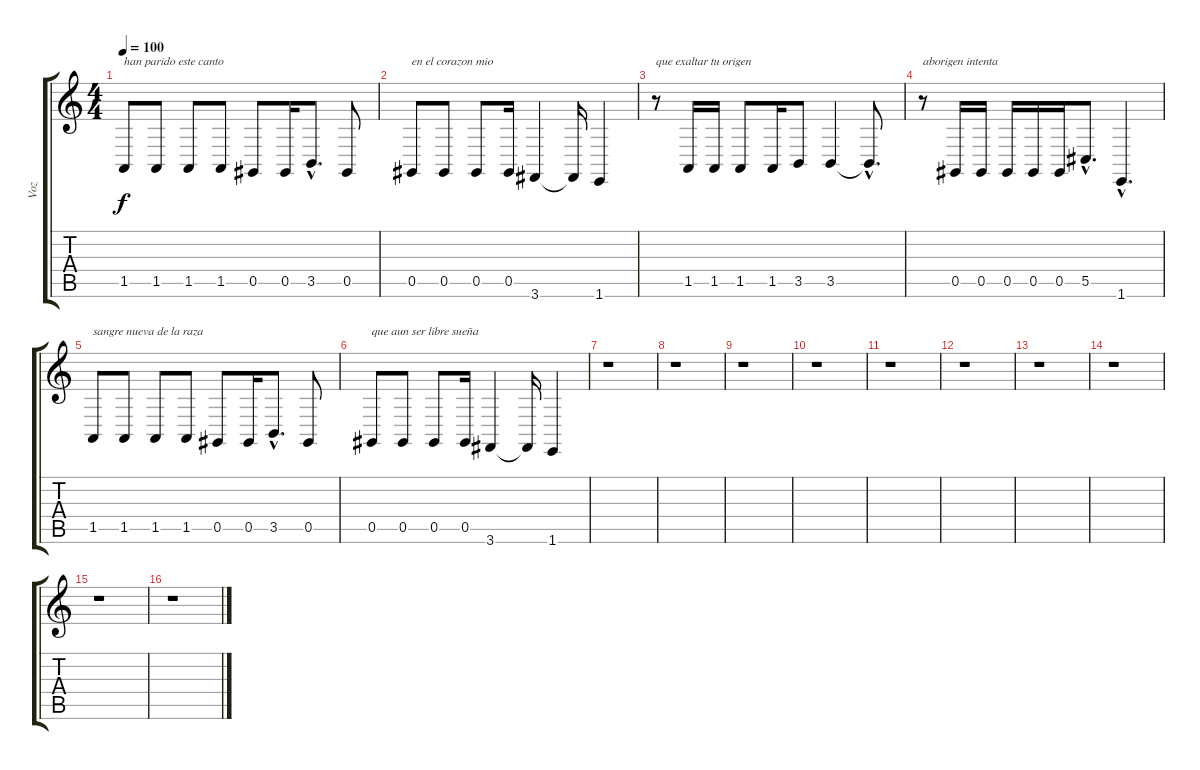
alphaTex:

\track ("Voz" "Voz") {instrument cello}
\staff {score tabs}
\tuning (Eb4 Bb3 Gb3 Db3 Ab2 Eb2) {hide}
\ts (4 4)
\tempo 100
\clef g2
\ks c
1.5.8{txt "han parido este canto" dy f} 1.5.8 1.5.8 1.5.8 0.5.8 0.5.16 3.5{hac}.8{d} 0.5.8 |
0.5.8{txt "en el corazon mio"} 0.5.8 0.5.8 0.5.16 3.6.4 3.6{t}.16 1.6.4 |
r.8{txt "que exaltar tu origen"} 1.5.16 1.5.16 1.5.8 1.5.16 3.5.8 3.5.4 3.5{hac t}.8{d} |
r.8{txt "aborigen intenta"} 0.5.16 0.5.16 0.5.16 0.5.16 0.5.16 5.5{hac}.8{d} 1.6{hac}.4{d} |
1.5.8{txt "sangre nueva de la raza"} 1.5.8 1.5.8 1.5.8 0.5.8 0.5.16 3.5{hac}.8{d} 0.5.8 |
0.5.8{txt "que aun ser libre sueña"} 0.5.8 0.5.8 0.5.16 3.6.4 3.6{t}.16 1.6.4 |
r.1 |
r.1 |
r.1 |
r.1 |
r.1 |
r.1 |
r.1 |
r.1 |
r.1 |
r.1
